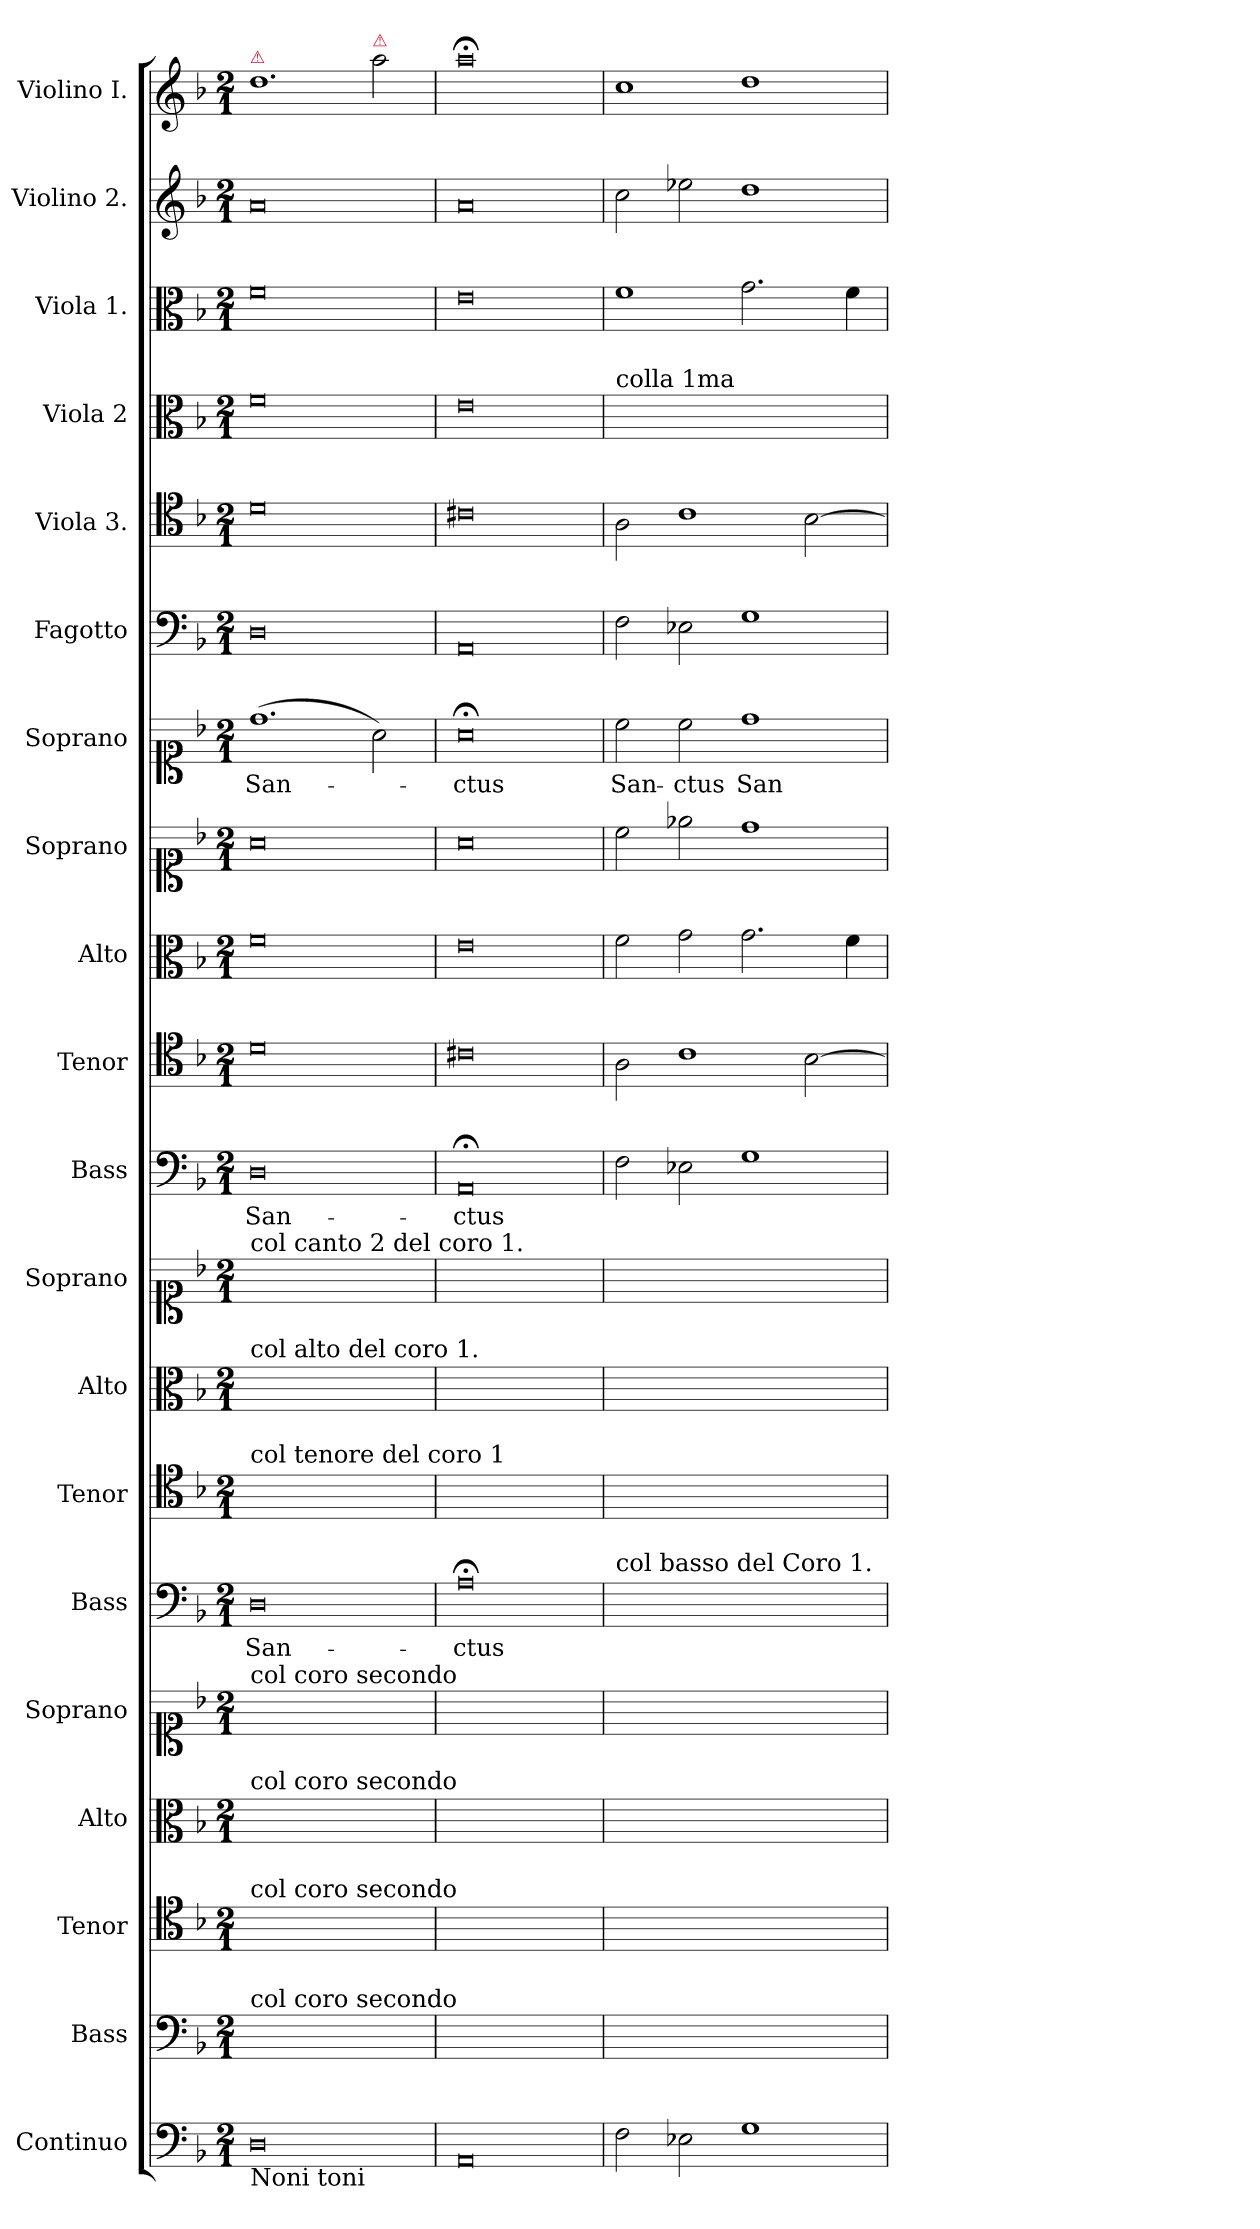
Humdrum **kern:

**kern	**kern	**text	**kern	**kern	**kern	**kern	**text	**kern	**kern	**kern	**kern	**text	**kern	**kern	**kern	**kern	**text	**kern	**kern	**kern	**kern	**kern	**kern
*part20	*part19	*part19	*part18	*part17	*part16	*part15	*part15	*part14	*part13	*part12	*part11	*part11	*part10	*part9	*part8	*part7	*part7	*part6	*part5	*part4	*part3	*part2	*part1
*staff20	*staff19	*staff19	*staff18	*staff17	*staff16	*staff15	*staff15	*staff14	*staff13	*staff12	*staff11	*staff11	*staff10	*staff9	*staff8	*staff7	*staff7	*staff6	*staff5	*staff4	*staff3	*staff2	*staff1
*I"Continuo	*I"Bass	*	*I"Tenor	*I"Alto	*I"Soprano	*I"Bass	*	*I"Tenor	*I"Alto	*I"Soprano	*I"Bass	*	*I"Tenor	*I"Alto	*I"Soprano	*I"Soprano	*	*I"Fagotto	*I"Viola 3.	*I"Viola 2	*I"Viola 1.	*I"Violino 2.	*I"Violino I.
*	*I'B	*	*I'T	*I'A	*I'S	*I'B	*	*I'T	*I'A	*I'S	*I'B	*	*I'T	*I'A	*I'S	*I'S	*	*	*I'Vla	*I'Vla	*I'Vla	*I'Vln	*I'Vln
*clefF4	*clefF4	*	*clefC4	*clefC3	*clefC1	*clefF4	*	*clefC4	*clefC3	*clefC1	*clefF4	*	*clefC4	*clefC3	*clefC1	*clefC1	*	*clefF4	*clefC4	*clefC3	*clefC3	*clefG2	*clefG2
*k[b-]	*k[b-]	*	*k[b-]	*k[b-]	*k[b-]	*k[b-]	*	*k[b-]	*k[b-]	*k[b-]	*k[b-]	*	*k[b-]	*k[b-]	*k[b-]	*k[b-]	*	*k[b-]	*k[b-]	*k[b-]	*k[b-]	*k[b-]	*k[b-]
*M2/1	*M2/1	*	*M2/1	*M2/1	*M2/1	*M2/1	*	*M2/1	*M2/1	*M2/1	*M2/1	*	*M2/1	*M2/1	*M2/1	*M2/1	*	*M2/1	*M2/1	*M2/1	*M2/1	*M2/1	*M2/1
=1	=1	=1	=1	=1	=1	=1	=1	=1	=1	=1	=1	=1	=1	=1	=1	=1	=1	=1	=1	=1	=1	=1	=1
!	!	!	!	!	!	!	!	!	!	!	!	!	!	!	!	!	!	!	!	!	!	!	!LO:TX:a:color=crimson:t=⚠
!	!	!	!	!	!	!	!	!	!	!LO:TX:a:t=col canto 2 del coro 1.	!	!	!	!	!	!	!	!	!	!	!	!	!
!	!	!	!	!	!	!	!	!	!LO:TX:a:t=col alto  del coro 1.	!	!	!	!	!	!	!	!	!	!	!	!	!	!
!	!	!	!	!	!	!	!	!LO:TX:a:t=col tenore del coro 1	!	!	!	!	!	!	!	!	!	!	!	!	!	!	!
!	!	!	!	!	!LO:TX:a:t=col coro secondo	!	!	!	!	!	!	!	!	!	!	!	!	!	!	!	!	!	!
!	!	!	!	!LO:TX:a:t=col coro secondo	!	!	!	!	!	!	!	!	!	!	!	!	!	!	!	!	!	!	!
!	!	!	!LO:TX:a:t=col coro secondo	!	!	!	!	!	!	!	!	!	!	!	!	!	!	!	!	!	!	!	!
!	!LO:TX:a:t=col coro secondo	!	!	!	!	!	!	!	!	!	!	!	!	!	!	!	!	!	!	!	!	!	!
!LO:TX:b:t=Noni toni	!	!	!	!	!	!	!	!	!	!	!	!	!	!	!	!	!	!	!	!	!	!	!
0D	0Dyy	San-	0dyy	0fyy	0ayy	0D	San-	0dyy	0fyy	0ayy	0D	San-	0d	0f	0a	(1.dd	San-	0D	0d	0f	0f	0a	1.dd
!	!	!	!	!	!	!	!	!	!	!	!	!	!	!	!	!	!	!	!	!	!	!	!LO:TX:a:color=crimson:t=⚠
.	.	.	.	.	.	.	.	.	.	.	.	.	.	.	.	2a\)	.	.	.	.	.	.	2aa\
=2	=2	=2	=2	=2	=2	=2	=2	=2	=2	=2	=2	=2	=2	=2	=2	=2	=2	=2	=2	=2	=2	=2	=2
0AA	0Ayy	-ctus	0c#Xyy	0eyy	0ayy	0A;<	-ctus	0c#Xyy	0eyy	0ayy	0AA;<	-ctus	0c#X	0e	0a	0a;<	-ctus	0AA	0c#X	0e	0e	0a	0aa;<
=3	=3	=3	=3	=3	=3	=3	=3	=3	=3	=3	=3	=3	=3	=3	=3	=3	=3	=3	=3	=3	=3	=3	=3
!	!	!	!	!	!	!	!	!	!	!	!	!	!	!	!	!	!	!	!	!LO:TX:a:t=colla 1ma	!	!	!
!	!	!	!	!	!	!LO:TX:a:t=col basso del Coro 1.	!	!	!	!	!	!	!	!	!	!	!	!	!	!	!	!	!
!	!	!	!	!	!	!	!	!	!	!	!	!	!	!	!	!	!LO:LY:i	!	!	!	!	!	!
2F\	2F\yy	.	2A\yy	2f\yy	2cc\yy	2F\yy	.	2A\yy	2f\yy	2cc\yy	2F\	.	2A\	2f\	2cc\	2cc\	San-	2F\	2A\	1fyy	1f	2cc\	1cc
!	!	!	!	!	!	!	!	!	!	!	!	!	!	!	!	!	!LO:LY:i	!	!	!	!	!	!
2E-X\	2E-X\yy	.	1cyy	2g\yy	2ee-X\yy	2E-X\yy	.	1cyy	2g\yy	2ee-X\yy	2E-X\	.	1c	2g\	2ee-X\	2cc\	-ctus	2E-X\	1c	.	.	2ee-X\	.
!	!	!	!	!	!	!	!	!	!	!	!	!	!	!	!	!	!LO:LY:i	!	!	!	!	!	!
1G	1Gyy	.	.	2.g\yy	1ddyy	1Gyy	.	.	2.g\yy	1ddyy	1G	.	.	2.g\	1dd	1dd	San-	1G	.	2.g\yy	2.g\	1dd	1dd
.	.	.	[2B-\yy	.	.	.	.	[2B-\yy	.	.	.	.	[2B-\	.	.	.	.	.	[2B-\	.	.	.	.
.	.	.	.	4f\yy	.	.	.	.	4f\yy	.	.	.	.	4f\	.	.	.	.	.	4f\yy	4f\	.	.
=	=	=	=	=	=	=	=	=	=	=	=	=	=	=	=	=	=	=	=	=	=	=	=
*-	*-	*-	*-	*-	*-	*-	*-	*-	*-	*-	*-	*-	*-	*-	*-	*-	*-	*-	*-	*-	*-	*-	*-
